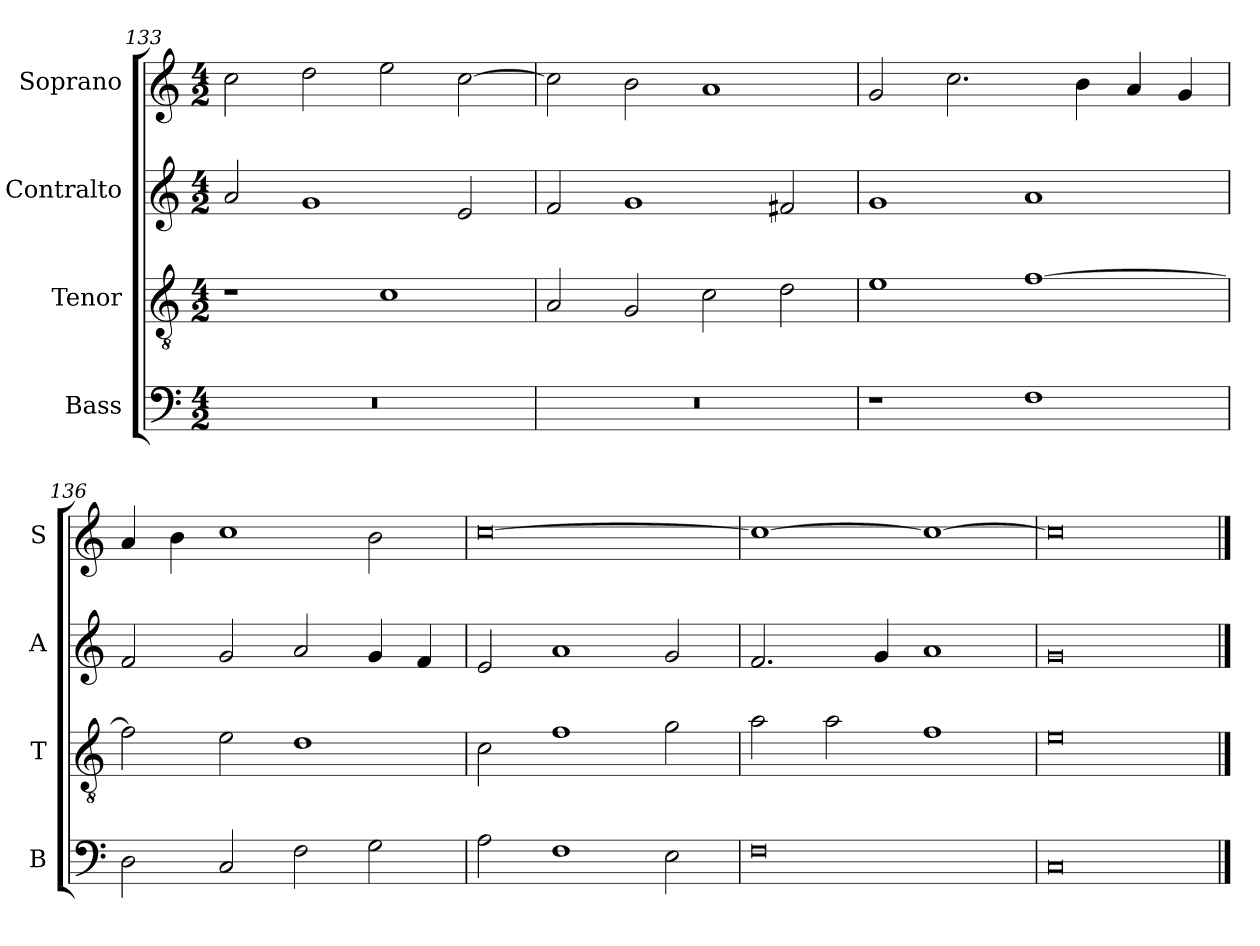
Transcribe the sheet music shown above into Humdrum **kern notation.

**kern	**kern	**kern	**kern
*part4	*part3	*part2	*part1
*staff4	*staff3	*staff2	*staff1
*I"Bass	*I"Tenor	*I"Contralto	*I"Soprano
*I'B	*I'T	*I'A	*I'S
*clefF4	*clefGv2	*clefG2	*clefG2
*k[]	*k[]	*k[]	*k[]
*C:ion	*C:ion	*C:ion	*C:ion
*M4/2	*M4/2	*M4/2	*M4/2
=133	=133	=133	=133
0r	1r	2a	2cc
.	.	1g	2dd
.	1c	.	2ee
.	.	2e	[2cc
=134	=134	=134	=134
0r	2A	2f	2cc]
.	2G	1g	2b
.	2c	.	1a
.	2d	2f#X	.
=135	=135	=135	=135
1r	1e	1g	2g
.	.	.	2.cc
1F	[1f	1a	.
.	.	.	4b
.	.	.	4a
.	.	.	4g
=136	=136	=136	=136
2D	2f]	2f	4a
.	.	.	4b
2C	2e	2g	1cc
2F	1d	2a	.
2G	.	4g	2b
.	.	4f	.
=137	=137	=137	=137
2A	2c	2e	[0cc
1F	1f	1a	.
2E	2g	2g	.
=138	=138	=138	=138
0F	2a	2.f	1cc_
.	2a	.	.
.	.	4g	.
.	1f	1a	1cc_
=139	=139	=139	=139
0C	0e	0g	0cc]
==	==	==	==
*-	*-	*-	*-
